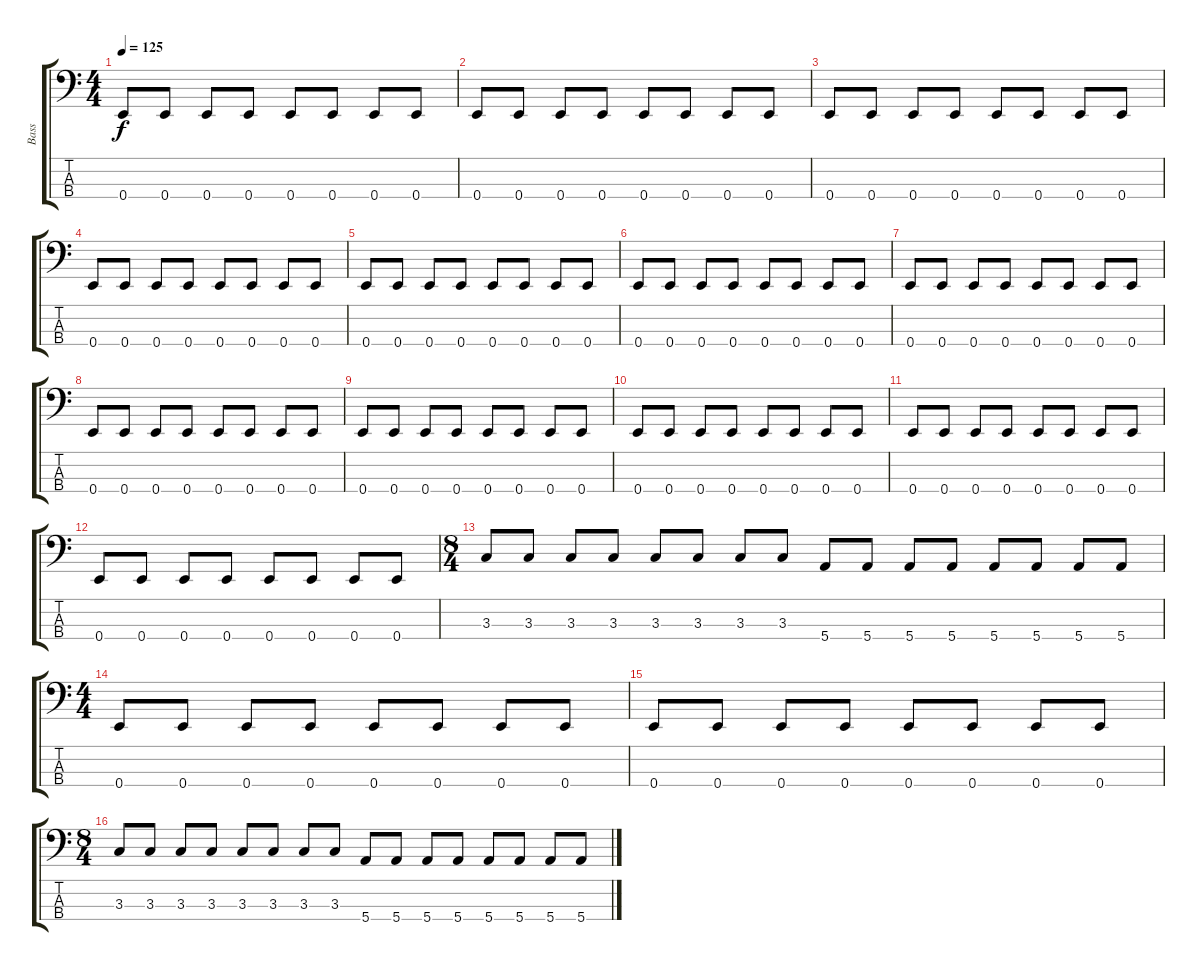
\track ("Bass" "Bass") {instrument electricbasspick}
\staff {score tabs}
\tuning (G2 D2 A1 E1) {hide}
\ts (4 4)
\tempo 125
\clef f4
\ks c
0.4.8{dy f instrument electricbasspick} 0.4.8 0.4.8 0.4.8 0.4.8 0.4.8 0.4.8 0.4.8 |
0.4.8 0.4.8 0.4.8 0.4.8 0.4.8 0.4.8 0.4.8 0.4.8 |
0.4.8 0.4.8 0.4.8 0.4.8 0.4.8 0.4.8 0.4.8 0.4.8 |
0.4.8 0.4.8 0.4.8 0.4.8 0.4.8 0.4.8 0.4.8 0.4.8 |
0.4.8 0.4.8 0.4.8 0.4.8 0.4.8 0.4.8 0.4.8 0.4.8 |
0.4.8 0.4.8 0.4.8 0.4.8 0.4.8 0.4.8 0.4.8 0.4.8 |
0.4.8 0.4.8 0.4.8 0.4.8 0.4.8 0.4.8 0.4.8 0.4.8 |
0.4.8 0.4.8 0.4.8 0.4.8 0.4.8 0.4.8 0.4.8 0.4.8 |
0.4.8 0.4.8 0.4.8 0.4.8 0.4.8 0.4.8 0.4.8 0.4.8 |
0.4.8 0.4.8 0.4.8 0.4.8 0.4.8 0.4.8 0.4.8 0.4.8 |
0.4.8 0.4.8 0.4.8 0.4.8 0.4.8 0.4.8 0.4.8 0.4.8 |
0.4.8 0.4.8 0.4.8 0.4.8 0.4.8 0.4.8 0.4.8 0.4.8 |
\ts (8 4)
3.3.8 3.3.8 3.3.8 3.3.8 3.3.8 3.3.8 3.3.8 3.3.8 5.4.8 5.4.8 5.4.8 5.4.8 5.4.8 5.4.8 5.4.8 5.4.8 |
\ts (4 4)
0.4.8 0.4.8 0.4.8 0.4.8 0.4.8 0.4.8 0.4.8 0.4.8 |
0.4.8 0.4.8 0.4.8 0.4.8 0.4.8 0.4.8 0.4.8 0.4.8 |
\ts (8 4)
3.3.8 3.3.8 3.3.8 3.3.8 3.3.8 3.3.8 3.3.8 3.3.8 5.4.8 5.4.8 5.4.8 5.4.8 5.4.8 5.4.8 5.4.8 5.4.8
